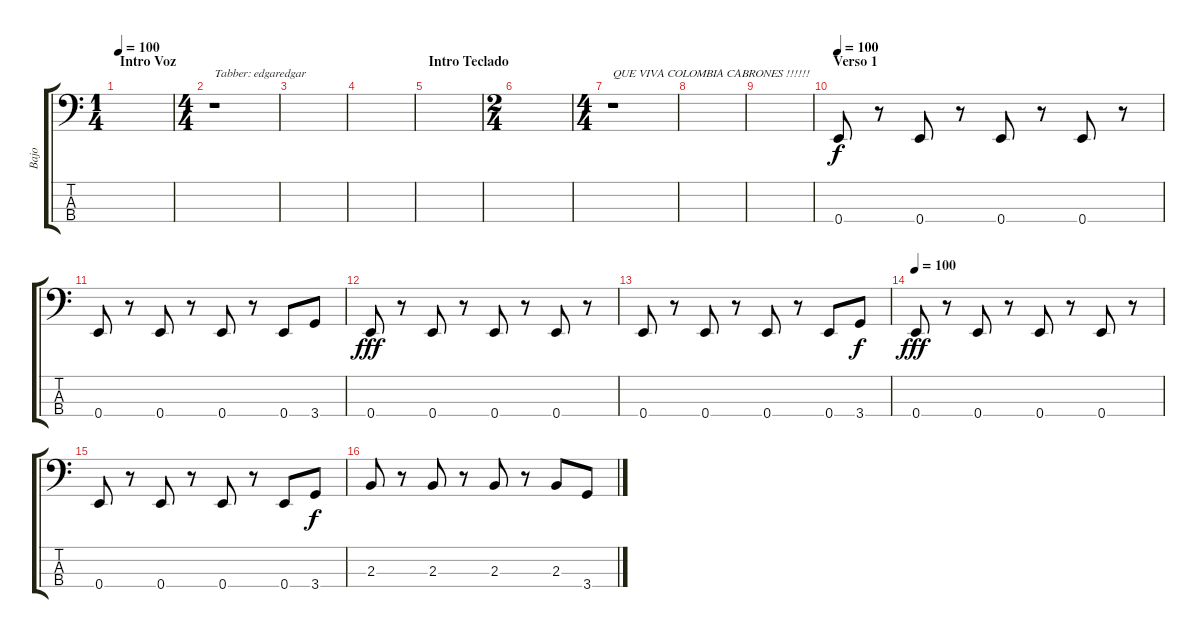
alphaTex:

\track ("Bajo" "Bajo") {instrument electricbassfinger}
\staff {score tabs}
\tuning (G2 D2 A1 E1) {hide}
\ts (1 4)
\section ("" "Intro Voz")
\tempo 100
\tempo 70
\tempo 100
\clef f4
\ks c
|
\ts (4 4)
r.1{txt "Tabber: edgaredgar"} |
|
|
\section ("" "Intro Teclado")
|
\ts (2 4)
|
\ts (4 4)
r.1{txt "QUE VIVA COLOMBIA CABRONES !!!!!!"} |
|
|
\section ("" "Verso 1")
\tempo 100
0.4.8 r.8 0.4.8 r.8 0.4.8 r.8 0.4.8 r.8 |
0.4.8 r.8 0.4.8 r.8 0.4.8 r.8 0.4.8 3.4.8{dy f} |
0.4.8{dy fff} r.8 0.4.8 r.8 0.4.8 r.8 0.4.8 r.8 |
0.4.8 r.8 0.4.8 r.8 0.4.8 r.8 0.4.8 3.4.8{dy f} |
\tempo 100
0.4.8{dy fff} r.8 0.4.8 r.8 0.4.8 r.8 0.4.8 r.8 |
0.4.8 r.8 0.4.8 r.8 0.4.8 r.8 0.4.8 3.4.8{dy f} |
2.3.8 r.8 2.3.8 r.8 2.3.8 r.8 2.3.8 3.4.8
